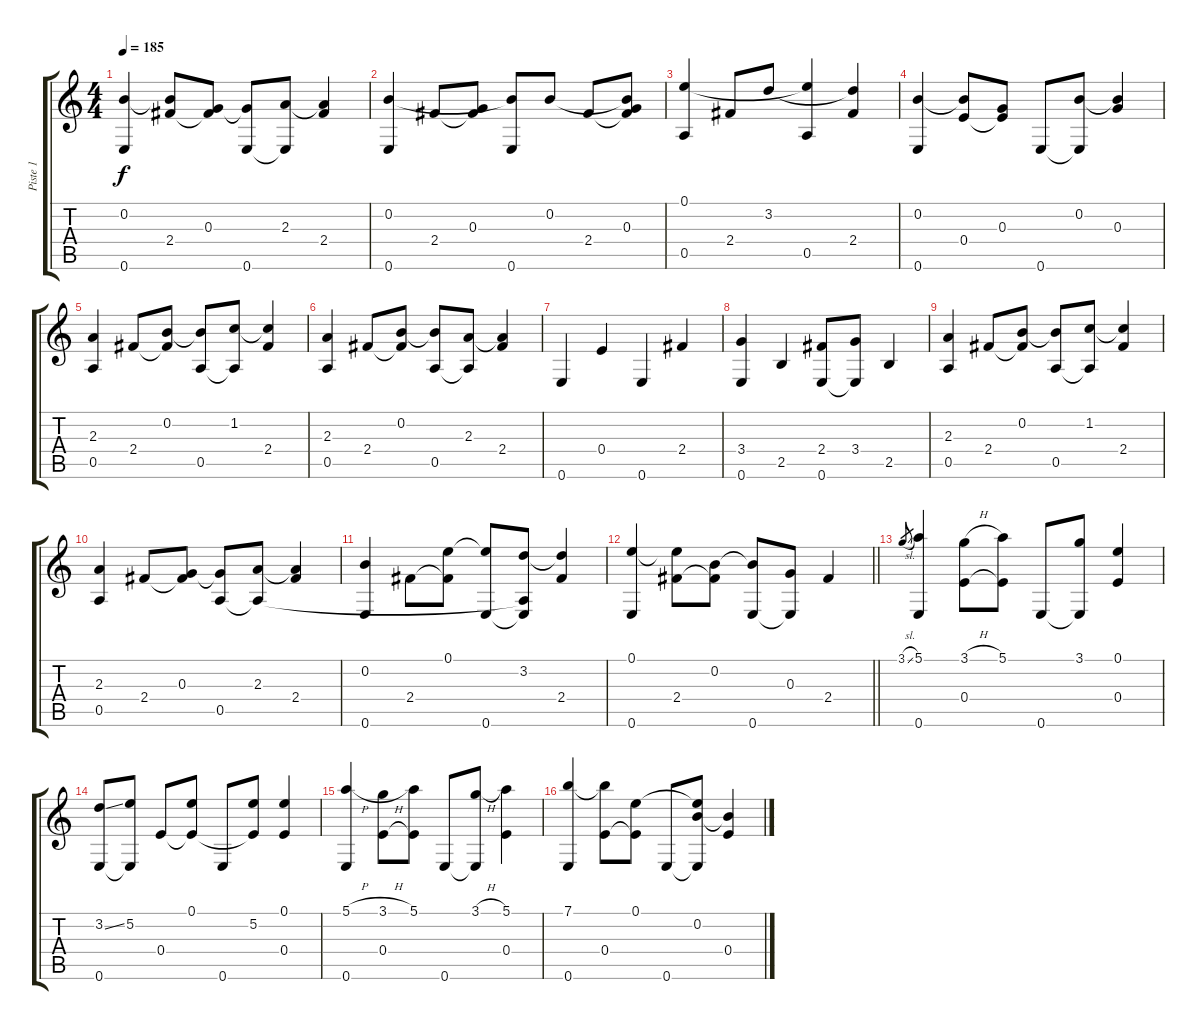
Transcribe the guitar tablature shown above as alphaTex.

\track ("Piste 1" "Piste 1") {instrument acousticguitarsteel}
\staff {score tabs}
\tuning (E4 B3 G3 E3 A2 E2) {hide}
\ts (4 4)
\tempo 185
\clef g2
\ks c
(0.2 0.6).4{dy f} (0.2{t} 2.4).8 (0.3 2.4{t}).8 (0.3{t} 0.6).8 (2.3 0.6{t}).8 (2.3{t} 2.4).4 |
(0.2 0.6).4 2.4.8 (0.3 2.4{t}).8 (0.2{t} 0.6).8 0.2.8 2.4.8 (0.2{t} 0.3 2.4{t}).8 |
(0.1 0.5).4 2.4.8 3.2.8 (0.1{t} 0.5).4 (3.2{t} 2.4).4 |
(0.2 0.6).4 (0.2{t} 0.4).8 (0.3 0.4{t}).8 0.6.8 (0.2 0.6{t}).8 (0.2{t} 0.3).4 |
(2.3 0.5).4 2.4.8 (0.2 2.4{t}).8 (0.2{t} 0.5).8 (1.2 0.5{t}).8 (1.2{t} 2.4).4 |
(2.3 0.5).4 2.4.8 (0.2 2.4{t}).8 (0.2{t} 0.5).8 (2.3 0.5{t}).8 (2.3{t} 2.4).4 |
0.6.4 0.4.4 0.6.4 2.4.4 |
(3.4 0.6).4 2.5.4 (2.4 0.6).8 (3.4 0.6{t}).8 2.5.4 |
(2.3 0.5).4 2.4.8 (0.2 2.4{t}).8 (0.2{t} 0.5).8 (1.2 0.5{t}).8 (1.2{t} 2.4).4 |
(2.3 0.5).4 2.4.8 (0.3 2.4{t}).8 (0.3{t} 0.5).8 (2.3 0.5{t}).8 (2.3{t} 2.4).4 |
(0.2 0.6).4 2.4.8 (0.1 2.4{t}).8 (0.1{t} 0.6).8 (3.2 0.5{t} 0.6{t}).8 (3.2{t} 2.4).4 |
\barLineRight lightlight
(0.1 0.6).4 (0.1{t} 2.4).8 (0.2 2.4{t}).8 (0.2{t} 0.6).8 (0.3 0.6{t}).8 2.4.4 |
3.1{sl}.8{gr} (5.1 0.6).4 (3.1{h} 0.4).8 (5.1 0.4{t}).8 0.6.8 (3.1 0.6{t}).8 (0.1 0.4).4 |
(3.2{ss} 0.6).8 (5.2 0.6{t}).8 0.4.8 (0.1 0.4{t}).8 0.6.8 (5.2 0.4{t}).8 (0.1 0.4).4 |
(5.1{h} 0.6).4 (3.1{h} 0.4).8 (5.1 0.4{t}).8 0.6.8 (3.1{h} 0.6{t}).8 (5.1 0.4).4 |
(7.1 0.6).4 (7.1{t} 0.4).8 (0.1 0.4{t}).8 0.6.8 (0.1{t} 0.2 0.6{t}).8 (0.2{t} 0.4).4
